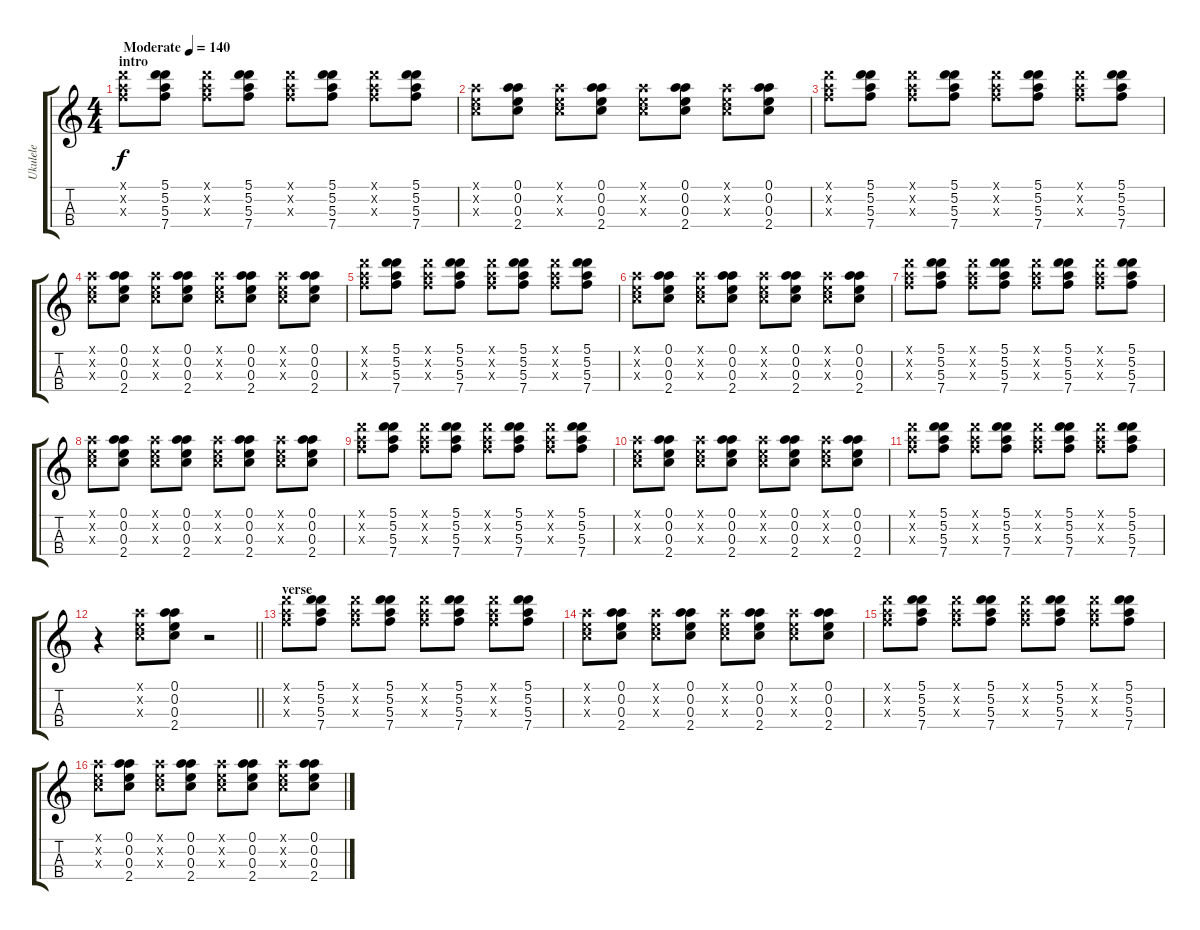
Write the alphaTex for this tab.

\track ("Ukulele" "Ukulele") {instrument acousticguitarnylon}
\staff {score tabs}
\tuning (A4 E4 C4 G4) {hide}
\ts (4 4)
\section ("" "intro")
\tempo (140 "Moderate")
\clef g2
\ks c
(5.1{x} 5.2{x} 5.3{x}).8{dy f instrument acousticguitarnylon} (5.1 5.2 5.3 7.4).8 (5.1{x} 5.2{x} 5.3{x}).8 (5.1 5.2 5.3 7.4).8 (5.1{x} 5.2{x} 5.3{x}).8 (5.1 5.2 5.3 7.4).8 (5.1{x} 5.2{x} 5.3{x}).8 (5.1 5.2 5.3 7.4).8 |
(0.1{x} 0.2{x} 0.3{x}).8 (0.1 0.2 0.3 2.4).8 (0.1{x} 0.2{x} 0.3{x}).8 (0.1 0.2 0.3 2.4).8 (0.1{x} 0.2{x} 0.3{x}).8 (0.1 0.2 0.3 2.4).8 (0.1{x} 0.2{x} 0.3{x}).8 (0.1 0.2 0.3 2.4).8 |
(5.1{x} 5.2{x} 5.3{x}).8 (5.1 5.2 5.3 7.4).8 (5.1{x} 5.2{x} 5.3{x}).8 (5.1 5.2 5.3 7.4).8 (5.1{x} 5.2{x} 5.3{x}).8 (5.1 5.2 5.3 7.4).8 (5.1{x} 5.2{x} 5.3{x}).8 (5.1 5.2 5.3 7.4).8 |
(0.1{x} 0.2{x} 0.3{x}).8 (0.1 0.2 0.3 2.4).8 (0.1{x} 0.2{x} 0.3{x}).8 (0.1 0.2 0.3 2.4).8 (0.1{x} 0.2{x} 0.3{x}).8 (0.1 0.2 0.3 2.4).8 (0.1{x} 0.2{x} 0.3{x}).8 (0.1 0.2 0.3 2.4).8 |
(5.1{x} 5.2{x} 5.3{x}).8 (5.1 5.2 5.3 7.4).8 (5.1{x} 5.2{x} 5.3{x}).8 (5.1 5.2 5.3 7.4).8 (5.1{x} 5.2{x} 5.3{x}).8 (5.1 5.2 5.3 7.4).8 (5.1{x} 5.2{x} 5.3{x}).8 (5.1 5.2 5.3 7.4).8 |
(0.1{x} 0.2{x} 0.3{x}).8 (0.1 0.2 0.3 2.4).8 (0.1{x} 0.2{x} 0.3{x}).8 (0.1 0.2 0.3 2.4).8 (0.1{x} 0.2{x} 0.3{x}).8 (0.1 0.2 0.3 2.4).8 (0.1{x} 0.2{x} 0.3{x}).8 (0.1 0.2 0.3 2.4).8 |
(5.1{x} 5.2{x} 5.3{x}).8 (5.1 5.2 5.3 7.4).8 (5.1{x} 5.2{x} 5.3{x}).8 (5.1 5.2 5.3 7.4).8 (5.1{x} 5.2{x} 5.3{x}).8 (5.1 5.2 5.3 7.4).8 (5.1{x} 5.2{x} 5.3{x}).8 (5.1 5.2 5.3 7.4).8 |
(0.1{x} 0.2{x} 0.3{x}).8 (0.1 0.2 0.3 2.4).8 (0.1{x} 0.2{x} 0.3{x}).8 (0.1 0.2 0.3 2.4).8 (0.1{x} 0.2{x} 0.3{x}).8 (0.1 0.2 0.3 2.4).8 (0.1{x} 0.2{x} 0.3{x}).8 (0.1 0.2 0.3 2.4).8 |
(5.1{x} 5.2{x} 5.3{x}).8 (5.1 5.2 5.3 7.4).8 (5.1{x} 5.2{x} 5.3{x}).8 (5.1 5.2 5.3 7.4).8 (5.1{x} 5.2{x} 5.3{x}).8 (5.1 5.2 5.3 7.4).8 (5.1{x} 5.2{x} 5.3{x}).8 (5.1 5.2 5.3 7.4).8 |
(0.1{x} 0.2{x} 0.3{x}).8 (0.1 0.2 0.3 2.4).8 (0.1{x} 0.2{x} 0.3{x}).8 (0.1 0.2 0.3 2.4).8 (0.1{x} 0.2{x} 0.3{x}).8 (0.1 0.2 0.3 2.4).8 (0.1{x} 0.2{x} 0.3{x}).8 (0.1 0.2 0.3 2.4).8 |
(5.1{x} 5.2{x} 5.3{x}).8 (5.1 5.2 5.3 7.4).8 (5.1{x} 5.2{x} 5.3{x}).8 (5.1 5.2 5.3 7.4).8 (5.1{x} 5.2{x} 5.3{x}).8 (5.1 5.2 5.3 7.4).8 (5.1{x} 5.2{x} 5.3{x}).8 (5.1 5.2 5.3 7.4).8 |
\barLineRight lightlight
r.4 (0.1{x} 0.2{x} 0.3{x}).8 (0.1 0.2 0.3 2.4).8 r.2 |
\section ("" "verse")
(5.1{x} 5.2{x} 5.3{x}).8 (5.1 5.2 5.3 7.4).8 (5.1{x} 5.2{x} 5.3{x}).8 (5.1 5.2 5.3 7.4).8 (5.1{x} 5.2{x} 5.3{x}).8 (5.1 5.2 5.3 7.4).8 (5.1{x} 5.2{x} 5.3{x}).8 (5.1 5.2 5.3 7.4).8 |
(0.1{x} 0.2{x} 0.3{x}).8 (0.1 0.2 0.3 2.4).8 (0.1{x} 0.2{x} 0.3{x}).8 (0.1 0.2 0.3 2.4).8 (0.1{x} 0.2{x} 0.3{x}).8 (0.1 0.2 0.3 2.4).8 (0.1{x} 0.2{x} 0.3{x}).8 (0.1 0.2 0.3 2.4).8 |
(5.1{x} 5.2{x} 5.3{x}).8 (5.1 5.2 5.3 7.4).8 (5.1{x} 5.2{x} 5.3{x}).8 (5.1 5.2 5.3 7.4).8 (5.1{x} 5.2{x} 5.3{x}).8 (5.1 5.2 5.3 7.4).8 (5.1{x} 5.2{x} 5.3{x}).8 (5.1 5.2 5.3 7.4).8 |
(0.1{x} 0.2{x} 0.3{x}).8 (0.1 0.2 0.3 2.4).8 (0.1{x} 0.2{x} 0.3{x}).8 (0.1 0.2 0.3 2.4).8 (0.1{x} 0.2{x} 0.3{x}).8 (0.1 0.2 0.3 2.4).8 (0.1{x} 0.2{x} 0.3{x}).8 (0.1 0.2 0.3 2.4).8
